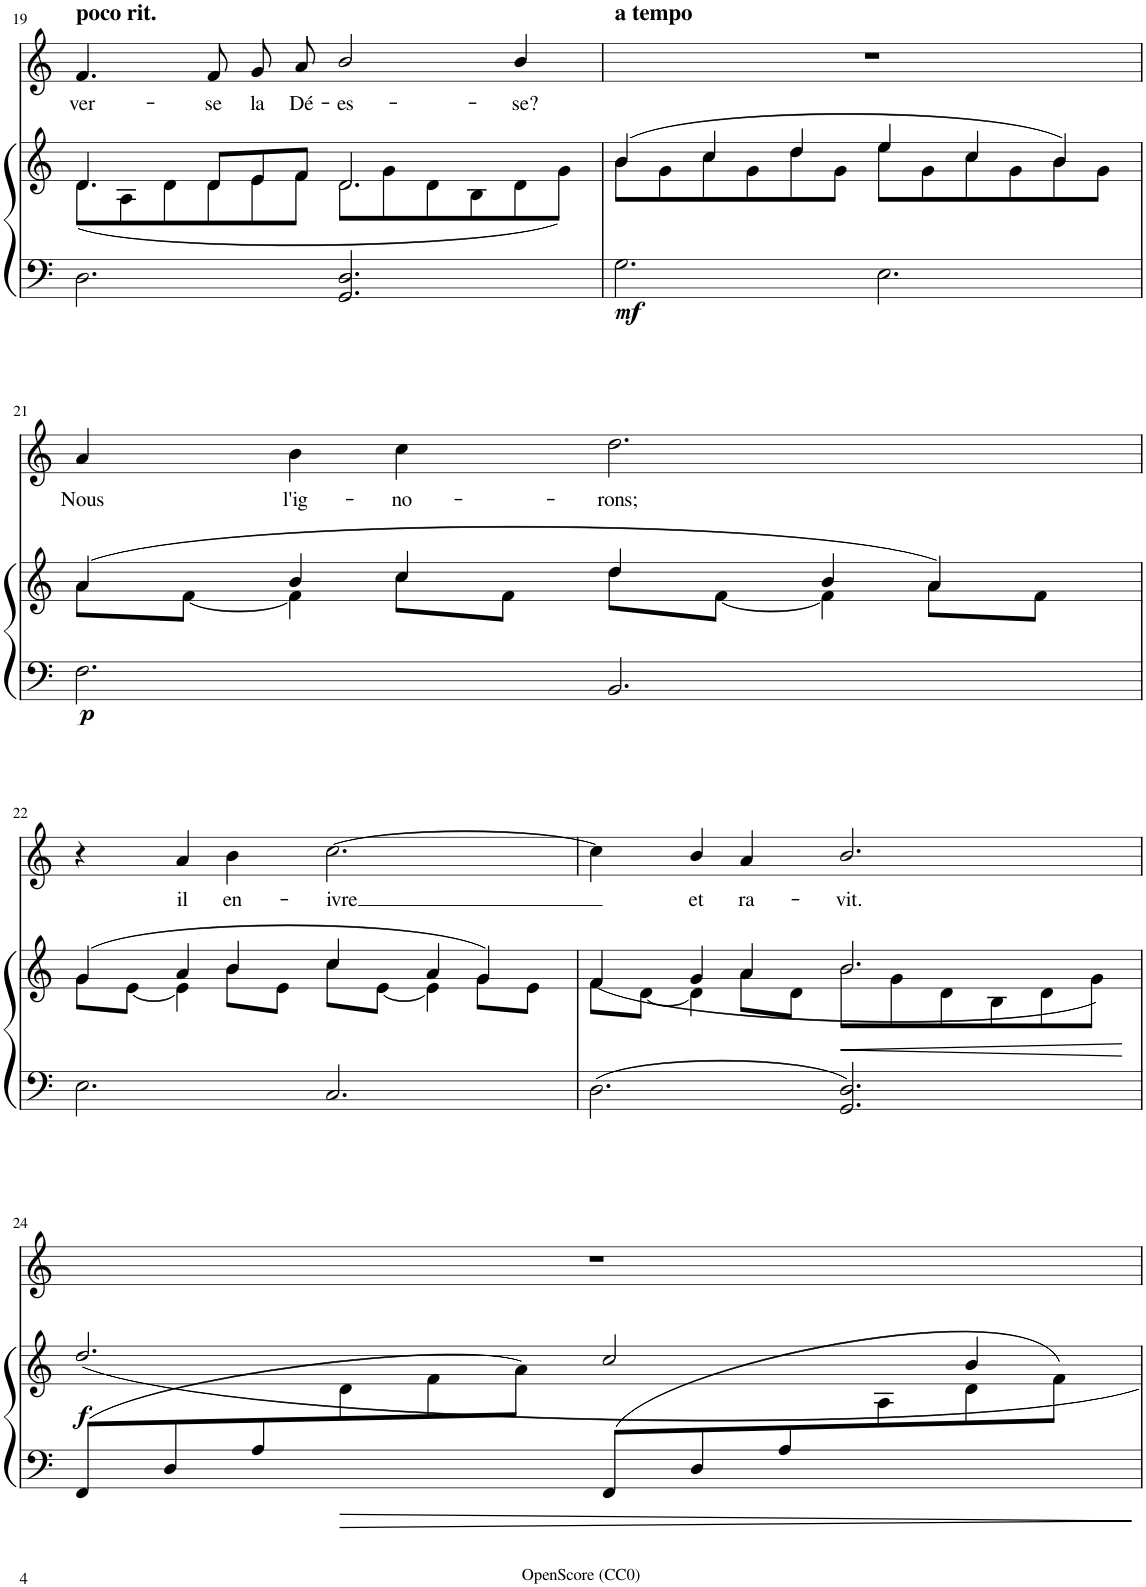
**kern	**kern	**dynam	**kern	**text
*part2	*part2	*part2	*part1	*part1
*staff3	*staff2	*staff2/3	*staff1	*staff1
*I"Piano	*	*	*I"Voice	*
*I'Pno	*	*	*	*
!!LO:PB:g=z
*clefF4	*clefG2	*	*clefG2	*
*k[]	*k[]	*	*k[]	*
*M6/4	*M6/4	*	*M6/4	*
=19	=19	=19	=19	=19
*	*^	*	*	*
!	!	!	!	!LO:TX:a:B:t=poco rit.	!
!	!	!	!	!	!LO:LY:b
2.D\	4.d/	(8d\L	.	4.f/	ver-
.	.	8A\	.	.	.
.	.	8d\	.	.	.
!	!	!	!	!	!LO:LY:b
.	8d/L	8d\	.	8f/L	-se
!	!	!	!	!	!LO:LY:b
.	8e/	8e\	.	8g/	la
!	!	!	!	!	!LO:LY:b
.	8f/J	8f\J	.	8a/J	Dé-
!	!	!	!	!	!LO:LY:b
2.GG/ 2.D/	2.d/	8d\L	.	2b/	-es-
.	.	8g\	.	.	.
.	.	8d\	.	.	.
.	.	8B\	.	.	.
!	!	!	!	!	!LO:LY:b
.	.	8d\	.	4b/	-se?
.	.	8g\J)	.	.	.
=20	=20	=20	=20	=20	=20
!	!	!	!	!LO:TX:a:B:t=a tempo	!
!	!	!	!LO:DY:b=2	!	!
2.G\	(4b/	8b\L	mf	1.r	.
.	.	8g\	.	.	.
.	4cc/	8cc\	.	.	.
.	.	8g\	.	.	.
.	4dd/	8dd\	.	.	.
.	.	8g\J	.	.	.
2.E\	4ee/	8ee\L	.	.	.
.	.	8g\	.	.	.
.	4cc/	8cc\	.	.	.
.	.	8g\	.	.	.
.	4b/)	8b\	.	.	.
.	.	8g\J	.	.	.
!!LO:LB:g=z
=21	=21	=21	=21	=21	=21
!	!	!	!LO:DY:b=2	!	!LO:LY:b
2.F\	(4a/	8a\L	p	4a/	Nous
.	.	[8f\J	.	.	.
!	!	!	!	!	!LO:LY:b
.	4b/	4f\]	.	4b\	l'ig-
!	!	!	!	!	!LO:LY:b
.	4cc/	8cc\L	.	4cc\	-no-
.	.	8f\J	.	.	.
!	!	!	!	!	!LO:LY:b
2.BB/	4dd/	8dd\L	.	2.dd\	-rons;
.	.	[8f\J	.	.	.
.	4b/	4f\]	.	.	.
.	4a/)	8a\L	.	.	.
.	.	8f\J	.	.	.
!!LO:LB:g=z
=22	=22	=22	=22	=22	=22
2.E\	(4g/	8g\L	.	4r	.
.	.	[8e\J	.	.	.
!	!	!	!	!	!LO:LY:b
.	4a/	4e\]	.	4a/	il
!	!	!	!	!	!LO:LY:b
.	4b/	8b\L	.	4b\	en-
.	.	8e\J	.	.	.
!	!	!	!	!	!LO:LY:b
2.C/	4cc/	8cc\L	.	[2.cc\	-ivre
.	.	[8e\J	.	.	.
.	4a/	4e\]	.	.	.
.	4g/)	8g\L	.	.	.
.	.	8e\J	.	.	.
=23	=23	=23	=23	=23	=23
2.D\	4f/	(8f\L	.	4cc\]	.
.	.	[8d\J	.	.	.
!	!	!	!	!	!LO:LY:b
.	4g/	4d\]	.	4b/	et
!	!	!	!	!	!LO:LY:b
.	4a/	8a\L	.	4a/	ra-
.	.	8d\J	.	.	.
!	!	!	!LO:HP:b	!	!LO:LY:b
2.GG/ 2.D/	2.b/	8b\L	<	2.b/	-vit.
.	.	8g\	.	.	.
.	.	8d\	.	.	.
.	.	8B\	.	.	.
.	.	8d\	.	.	.
.	.	8g\J)	.	.	.
*	*v	*v	*	*	*
.	.	[	.	.
!!LO:LB:g=z
=24	=24	=24	=24	=24
*	*^	*	*	*
!	!	!	!LO:DY:b	!	!
(8FF/L	2.dd/	4.ryy	f	1.r	.
8D/	.	.	.	.	.
8A/	.	.	.	.	.
!	!	!	!LO:HP:b	!	!
4.ryy	.	8d\	>	.	.
.	.	8f\	.	.	.
.	.	8a\J)	.	.	.
(8FF/L	2cc/	4.ryy	.	.	.
8D/	.	.	.	.	.
8A/	.	.	.	.	.
4.ryy	.	8A\	.	.	.
.	4b/	8d\	.	.	.
.	.	8f\J)	.	.	.
*	*v	*v	*	*	*
.	.	]	.	.
=	=	=	=	=
*-	*-	*-	*-	*-
